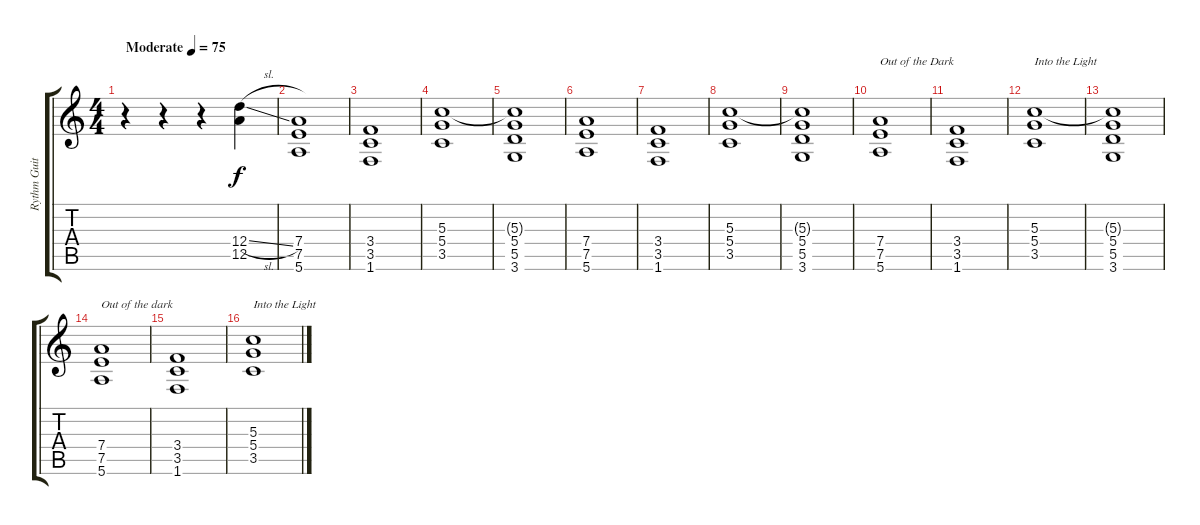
\track ("Rythm Guitar" "Rythm Guit") {instrument overdrivenguitar}
\staff {score tabs}
\tuning (E4 B3 G3 D3 A2 E2) {hide}
\ts (4 4)
\tempo (75 "Moderate")
\clef g2
\ks c
r.4{dy f instrument overdrivenguitar} r.4 r.4 (12.4{sl} 12.5).4 |
(7.4 7.5 5.6).1 |
(3.4 3.5 1.6).1 |
(5.3 5.4 3.5).1 |
(5.3{t} 5.4 5.5 3.6).1 |
(7.4 7.5 5.6).1 |
(3.4 3.5 1.6).1 |
(5.3 5.4 3.5).1 |
(5.3{t} 5.4 5.5 3.6).1 |
(7.4 7.5 5.6).1{txt "Out of the Dark"} |
(3.4 3.5 1.6).1 |
(5.3 5.4 3.5).1{txt "Into the Light"} |
(5.3{t} 5.4 5.5 3.6).1 |
(7.4 7.5 5.6).1{txt "Out of the dark"} |
(3.4 3.5 1.6).1 |
(5.3 5.4 3.5).1{txt "Into the Light"}
